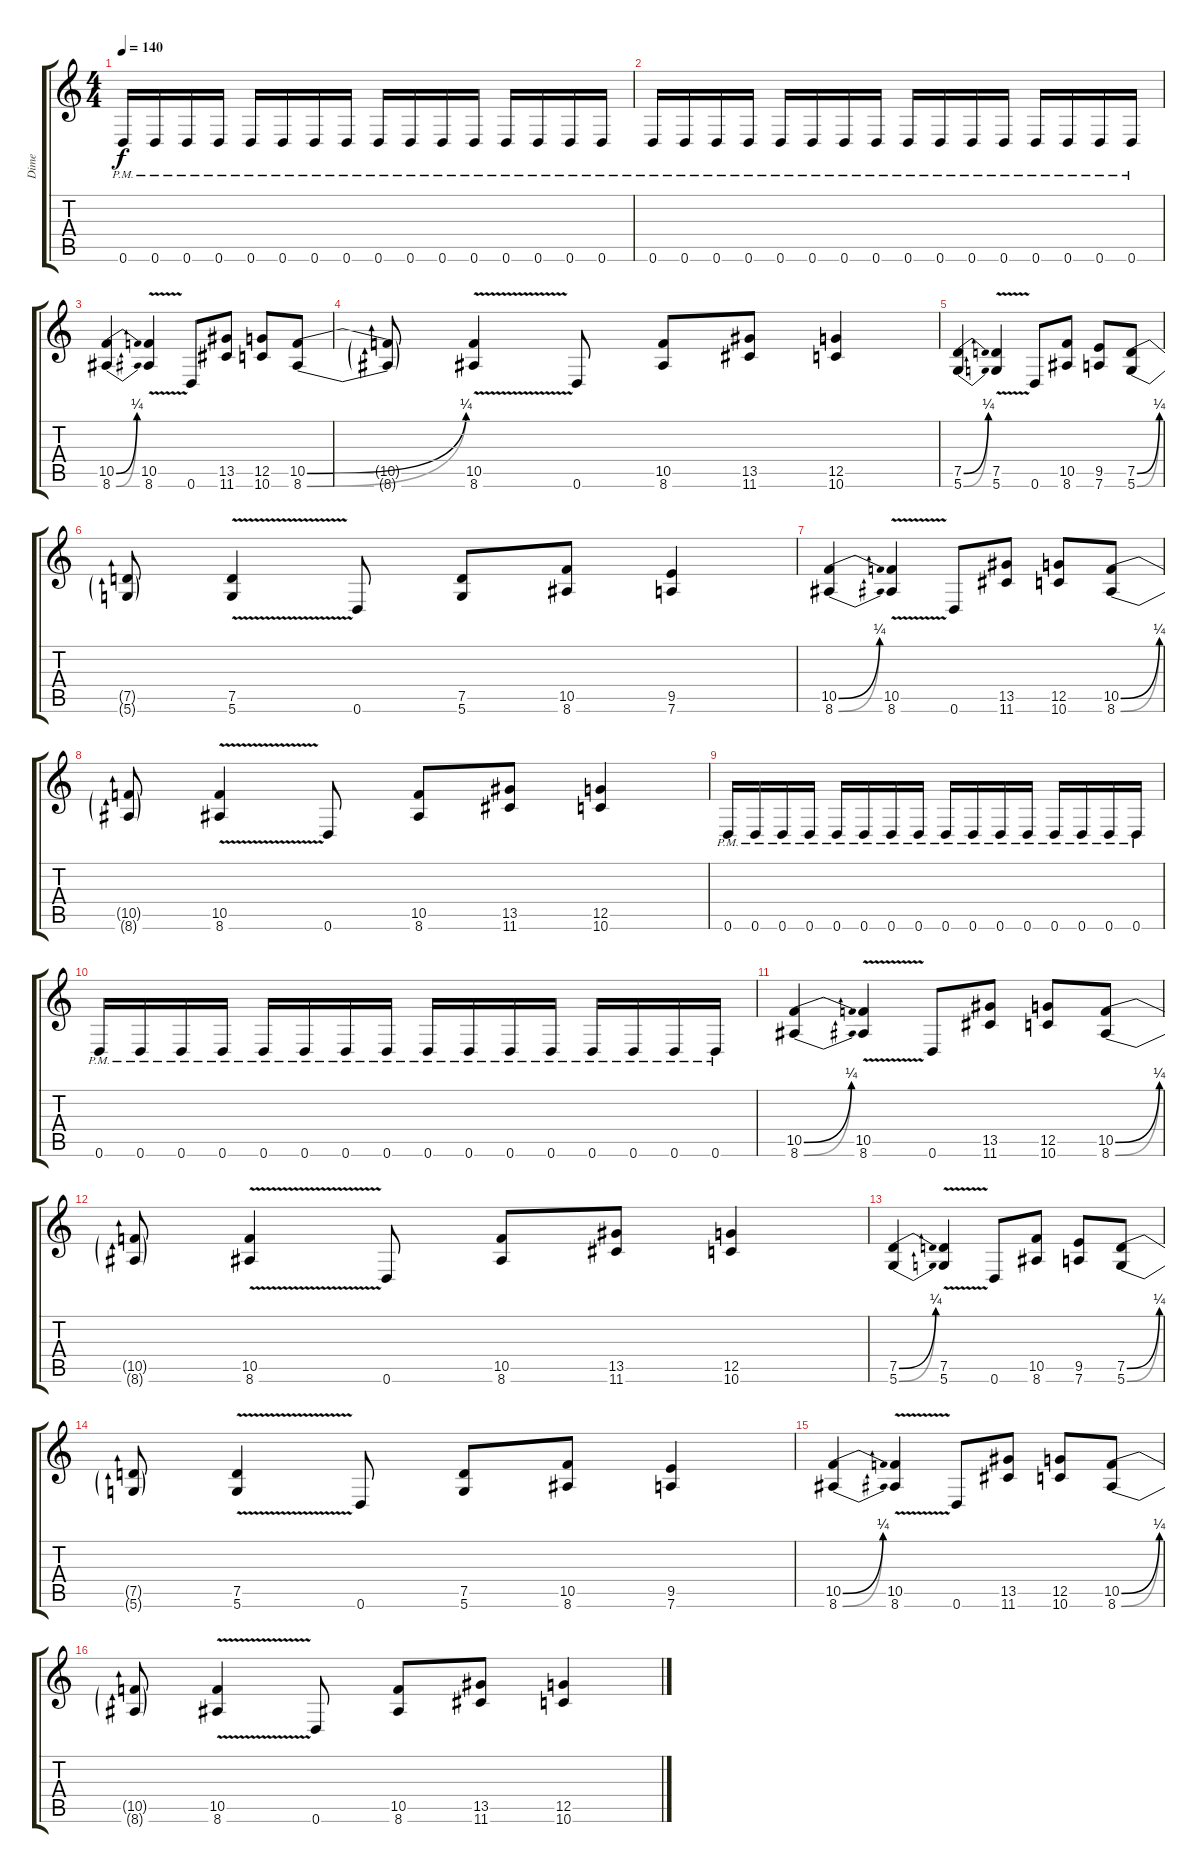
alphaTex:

\track ("Dime" "Dime") {instrument distortionguitar}
\staff {score tabs}
\tuning (D4 A3 F3 C3 G2 D2) {hide}
\ts (4 4)
\tempo 140
\clef g2
\ks c
0.6{pm}.16{dy f} 0.6{pm}.16 0.6{pm}.16 0.6{pm}.16 0.6{pm}.16 0.6{pm}.16 0.6{pm}.16 0.6{pm}.16 0.6{pm}.16 0.6{pm}.16 0.6{pm}.16 0.6{pm}.16 0.6{pm}.16 0.6{pm}.16 0.6{pm}.16 0.6{pm}.16 |
0.6{pm}.16 0.6{pm}.16 0.6{pm}.16 0.6{pm}.16 0.6{pm}.16 0.6{pm}.16 0.6{pm}.16 0.6{pm}.16 0.6{pm}.16 0.6{pm}.16 0.6{pm}.16 0.6{pm}.16 0.6{pm}.16 0.6{pm}.16 0.6{pm}.16 0.6{pm}.16 |
(10.5{be (bend 0 0 60 1)} 8.6{be (bend 0 0 60 1)}).4 (10.5{v} 8.6{v}).4 0.6.8 (13.5 11.6).8 (12.5 10.6).8 (10.5{be (bend 0 0 60 1)} 8.6{be (bend 0 0 60 1)}).8 |
(10.5{t} 8.6{t}).8 (10.5{v} 8.6{v}).4 0.6.8 (10.5 8.6).8 (13.5 11.6).8 (12.5 10.6).4 |
(7.5{be (bend 0 0 60 1)} 5.6{be (bend 0 0 60 1)}).4 (7.5{v} 5.6{v}).4 0.6.8 (10.5 8.6).8 (9.5 7.6).8 (7.5{be (bend 0 0 60 1)} 5.6{be (bend 0 0 60 1)}).8 |
(7.5{t} 5.6{t}).8 (7.5{v} 5.6{v}).4 0.6.8 (7.5 5.6).8 (10.5 8.6).8 (9.5 7.6).4 |
(10.5{be (bend 0 0 60 1)} 8.6{be (bend 0 0 60 1)}).4 (10.5{v} 8.6{v}).4 0.6.8 (13.5 11.6).8 (12.5 10.6).8 (10.5{be (bend 0 0 60 1)} 8.6{be (bend 0 0 60 1)}).8 |
(10.5{t} 8.6{t}).8 (10.5{v} 8.6{v}).4 0.6.8 (10.5 8.6).8 (13.5 11.6).8 (12.5 10.6).4 |
0.6{pm}.16 0.6{pm}.16 0.6{pm}.16 0.6{pm}.16 0.6{pm}.16 0.6{pm}.16 0.6{pm}.16 0.6{pm}.16 0.6{pm}.16 0.6{pm}.16 0.6{pm}.16 0.6{pm}.16 0.6{pm}.16 0.6{pm}.16 0.6{pm}.16 0.6{pm}.16 |
0.6{pm}.16 0.6{pm}.16 0.6{pm}.16 0.6{pm}.16 0.6{pm}.16 0.6{pm}.16 0.6{pm}.16 0.6{pm}.16 0.6{pm}.16 0.6{pm}.16 0.6{pm}.16 0.6{pm}.16 0.6{pm}.16 0.6{pm}.16 0.6{pm}.16 0.6{pm}.16 |
(10.5{be (bend 0 0 60 1)} 8.6{be (bend 0 0 60 1)}).4 (10.5{v} 8.6{v}).4 0.6.8 (13.5 11.6).8 (12.5 10.6).8 (10.5{be (bend 0 0 60 1)} 8.6{be (bend 0 0 60 1)}).8 |
(10.5{t} 8.6{t}).8 (10.5{v} 8.6{v}).4 0.6.8 (10.5 8.6).8 (13.5 11.6).8 (12.5 10.6).4 |
(7.5{be (bend 0 0 60 1)} 5.6{be (bend 0 0 60 1)}).4 (7.5{v} 5.6{v}).4 0.6.8 (10.5 8.6).8 (9.5 7.6).8 (7.5{be (bend 0 0 60 1)} 5.6{be (bend 0 0 60 1)}).8 |
(7.5{t} 5.6{t}).8 (7.5{v} 5.6{v}).4 0.6.8 (7.5 5.6).8 (10.5 8.6).8 (9.5 7.6).4 |
(10.5{be (bend 0 0 60 1)} 8.6{be (bend 0 0 60 1)}).4 (10.5{v} 8.6{v}).4 0.6.8 (13.5 11.6).8 (12.5 10.6).8 (10.5{be (bend 0 0 60 1)} 8.6{be (bend 0 0 60 1)}).8 |
(10.5{t} 8.6{t}).8 (10.5{v} 8.6{v}).4 0.6.8 (10.5 8.6).8 (13.5 11.6).8 (12.5 10.6).4
